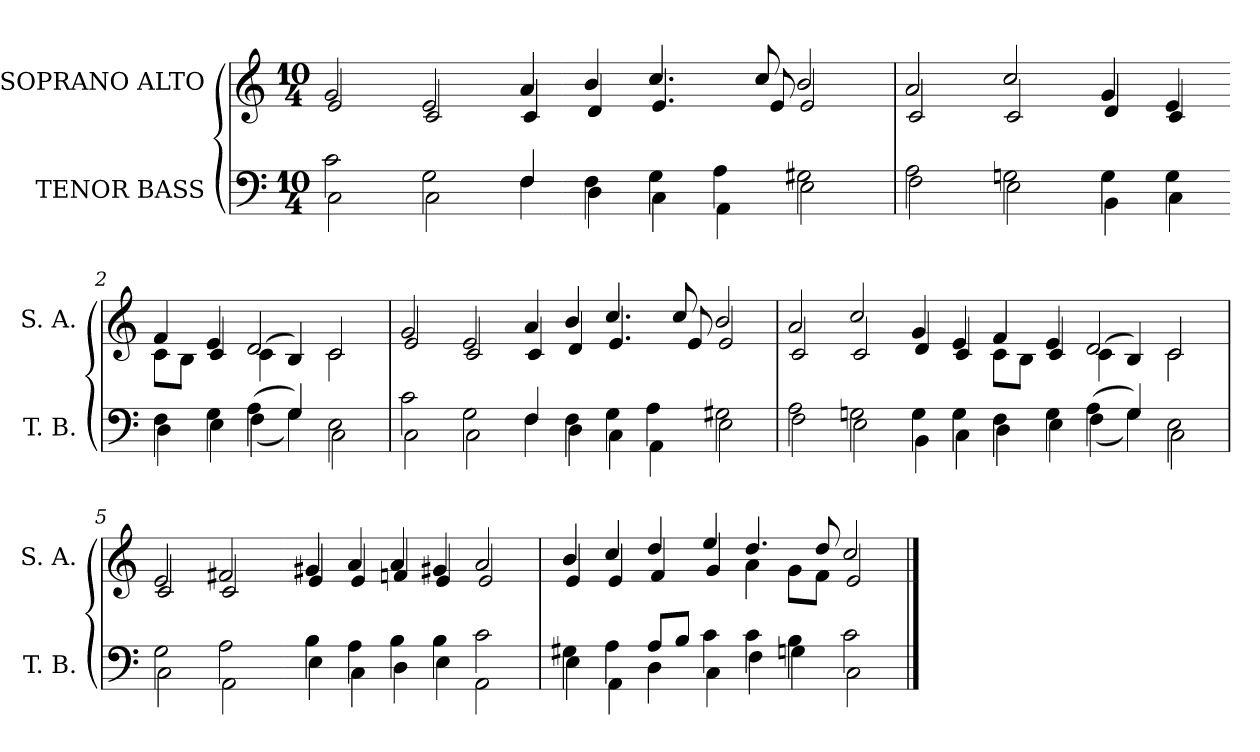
**kern	**kern
*part2	*part1
*staff2	*staff1
*I"TENOR BASS	*I"SOPRANO ALTO
*I'T. B.	*I'S. A.
!!LO:PB:g=z
*clefF4	*clefG2
*k[]	*k[]
*C:	*C:
*M10/4	*M10/4
=	=
*^	*^
2ci\	2Ci\	2gi/	2ei/
2Gi\	2Ci\	2ei/	2ci/
4Fi/	4Fi\	4ai/	4ci/
4Fi\	4Di\	4bi/	4di/
4Gi\	4Ci\	4.cci/	4.ei/
4Ai\	4AAi\	.	.
.	.	8cci/	8ei/
2G#Xi\	2Ei\	2bi/	2ei/
=1	=1	=1	=1
2Ai\	2Fi\	2ai/	2ci/
2Gni\	2Ei\	2cci/	2ci/
4Gi\	4BBi\	4gi/	4di/
4Gi\	4Ci\	4ei/	4ci/
!!LO:LB:g=z	!!
=2-	=2-	=2-	=2-
4Fi\	4Di\	4fi/	8ci\L
.	.	.	8Bi\J
4Gi\	4Ei\	4ei/	4ci/
(4Ai\	(4Fi\	2di/	(4ci\
4Gi/)	4Gi\)	.	4Bi/)
2Ei\	2Ci\	2ci/	2ci\
=3	=3	=3	=3
2ci\	2Ci\	2gi/	2ei/
2Gi\	2Ci\	2ei/	2ci/
4Fi/	4Fi\	4ai/	4ci/
4Fi\	4Di\	4bi/	4di/
4Gi\	4Ci\	4.cci/	4.ei/
4Ai\	4AAi\	.	.
.	.	8cci/	8ei/
2G#Xi\	2Ei\	2bi/	2ei/
!!LO:LB:g=z	!!
=4	=4	=4	=4
2Ai\	2Fi\	2ai/	2ci/
2Gni\	2Ei\	2cci/	2ci/
4Gi\	4BBi\	4gi/	4di/
4Gi\	4Ci\	4ei/	4ci/
4Fi\	4Di\	4fi/	8ci\L
.	.	.	8Bi\J
4Gi\	4Ei\	4ei/	4ci/
(4Ai\	(4Fi\	2di/	(4ci\
4Gi/)	4Gi\)	.	4Bi/)
2Ei\	2Ci\	2ci/	2ci\
=5	=5	=5	=5
2Gi\	2Ci\	2ei/	2ci/
2Ai\	2AAi\	2f#Xi/	2ci/
!!LO:LB:g=z	!!
=6-	=6-	=6-	=6-
4Bi\	4Ei\	4g#Xi/	4ei/
4Ai\	4Ci\	4ai/	4ei/
4Bi\	4Di\	4ai/	4fni/
4Bi\	4Ei\	4g#Xi/	4ei/
2ci\	2AAi\	2ai/	2ei/
=7	=7	=7	=7
4G#Xi\	4Ei\	4bi/	4ei/
4Ai\	4AAi\	4cci/	4ei/
8Ai/L	4Di\	4ddi/	4fi/
8Bi/J	.	.	.
4ci\	4Ci\	4eei/	4gi/
4ci\	4Fi\	4.ddi/	4ai\
4Bi\	4Gi\	.	8gi\L
.	.	8ddi/	8fi\J
2ci\	2Ci\	2cci/	2ei/
*v	*v	*	*
*	*v	*v
==	==
*-	*-
